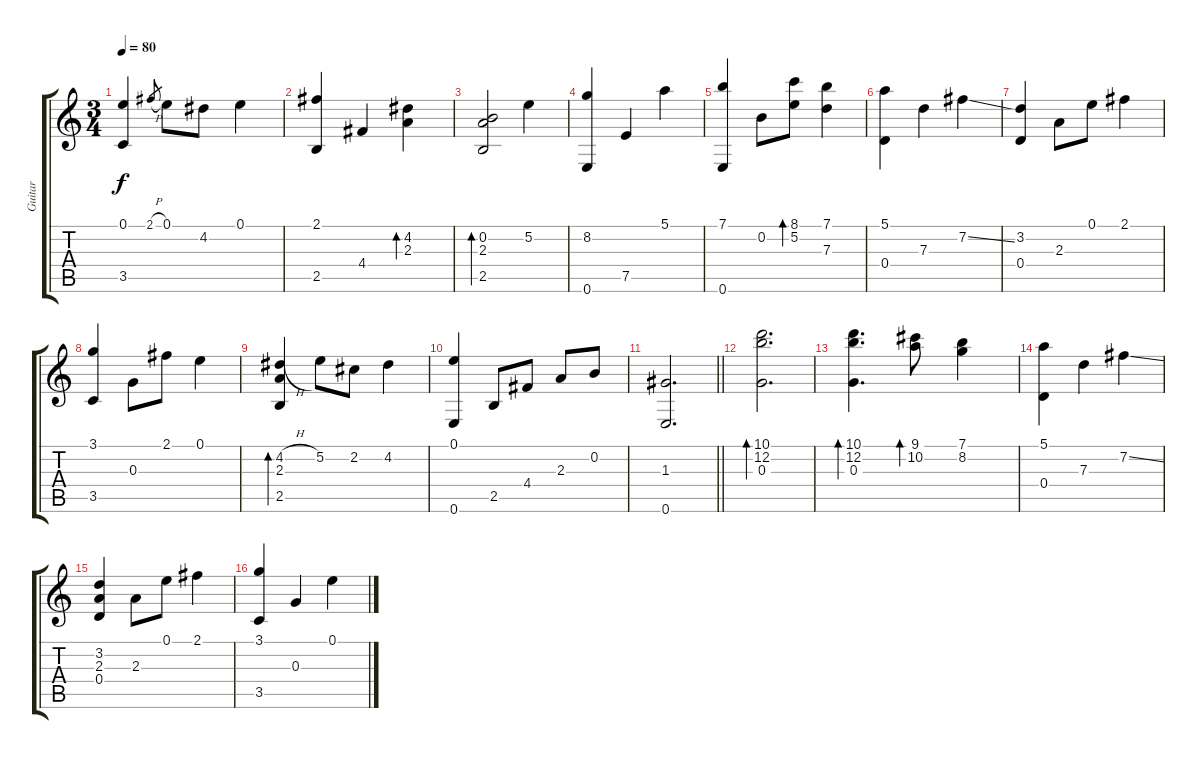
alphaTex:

\track ("Guitar" "Guitar") {instrument acousticguitarsteel}
\staff {score tabs}
\tuning (E4 B3 G3 D3 A2 E2) {hide}
\ts (3 4)
\tempo 80
\clef g2
\ks c
(0.1 3.5).4{dy f} 2.1{h}.8{gr} 0.1.8 4.2.8 0.1.4 |
(2.1 2.5).4 4.4.4 (4.2 2.3).4{bd 60} |
(0.2 2.3 2.5).2{bd 60} 5.2.4 |
(8.2 0.6).4 7.5.4 5.1.4 |
(7.1 0.6).4 0.2.8 (8.1 5.2).8{bd 60} (7.1 7.3).4 |
(5.1 0.4).4 7.3.4 7.2{ss}.4 |
(3.2 0.4).4 2.3.8 0.1.8 2.1.4 |
(3.1 3.5).4 0.3.8 2.1.8 0.1.4 |
(4.2{h} 2.3 2.5).4{bd 60} 5.2.8 2.2.8 4.2.4 |
(0.1 0.6).4 2.5.8 4.4.8 2.3.8 0.2.8 |
\barLineRight lightlight
(1.3 0.6).2{d} |
(10.1 12.2 0.3).2{d bd 60} |
(10.1 12.2 0.3).4{d bd 60} (9.1 10.2).8{bd 60} (7.1 8.2).4 |
(5.1 0.4).4 7.3.4 7.2{ss}.4 |
(3.2 2.3 0.4).4 2.3.8 0.1.8 2.1.4 |
(3.1 3.5).4 0.3.4 0.1.4
